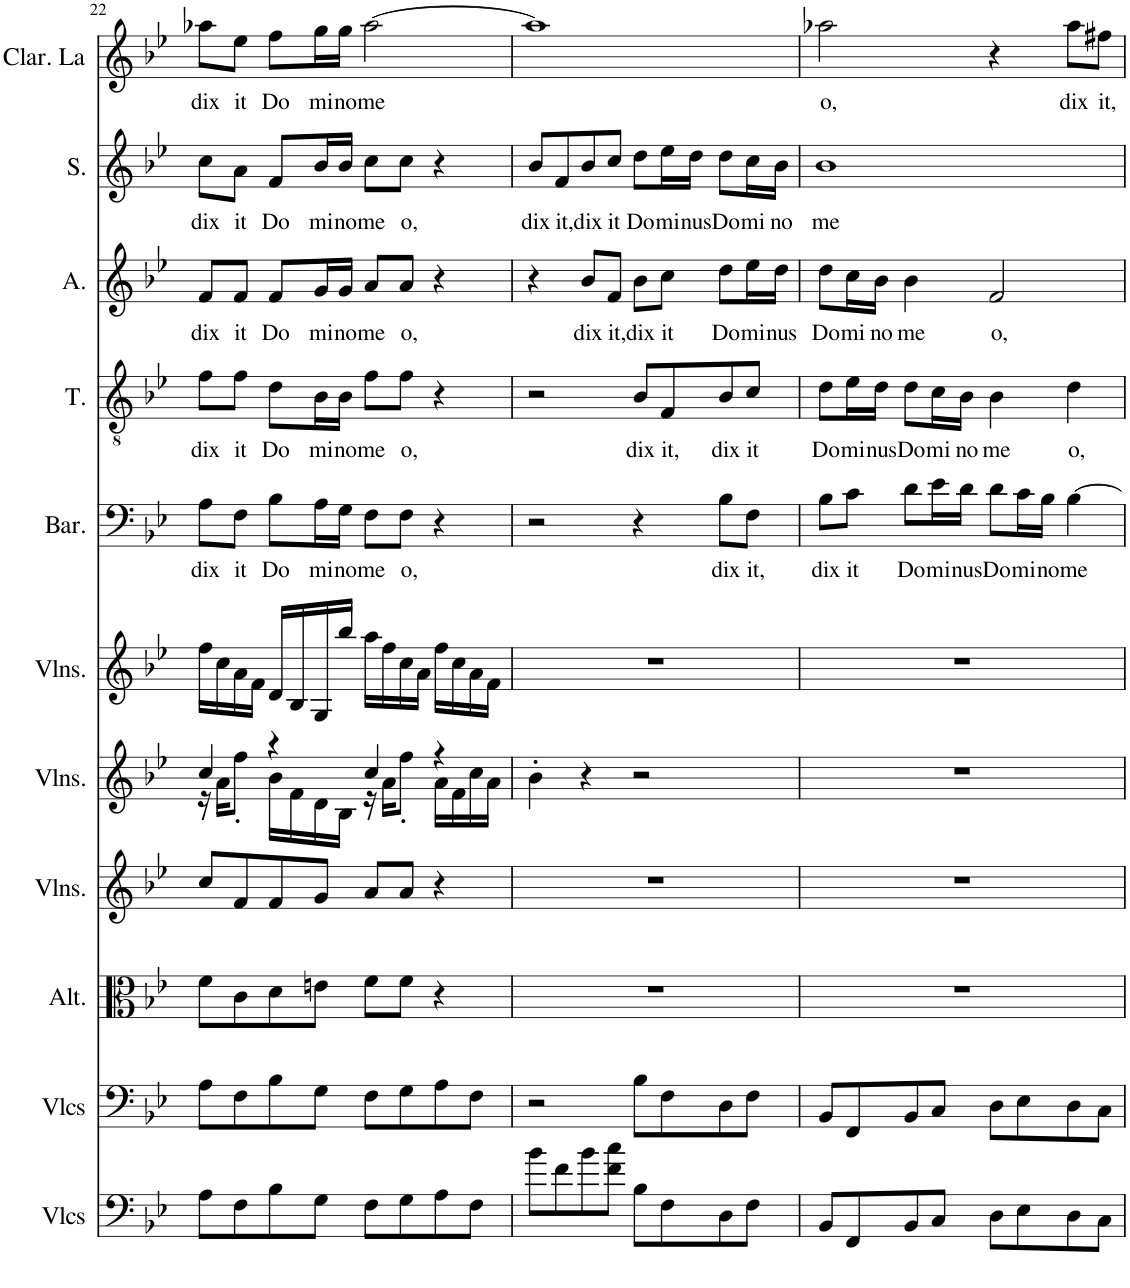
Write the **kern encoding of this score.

**kern	**kern	**kern	**kern	**kern	**kern	**kern	**text	**kern	**text	**kern	**text	**kern	**text	**kern	**text
*part11	*part10	*part9	*part8	*part7	*part6	*part5	*part5	*part4	*part4	*part3	*part3	*part2	*part2	*part1	*part1
*staff11	*staff10	*staff9	*staff8	*staff7	*staff6	*staff5	*staff5	*staff4	*staff4	*staff3	*staff3	*staff2	*staff2	*staff1	*staff1
*I"Violoncelles, Continuo	*I"Violoncelles, Violoncello	*I"Altos, Viola II	*I"Violons, Viola I	*I"Violons, Violin II	*I"Violons, Violin I	*I"Baryton, Bass	*	*I"Ténor, Tenor	*	*I"Alto, Alto	*	*I"Soprano, Soprano II	*	*I"Clarinette en La, Soprano I	*
*I'Vlcs	*I'Vlcs	*I'Alt.	*I'Vlns.	*I'Vlns.	*I'Vlns.	*I'Bar.	*	*I'T.	*	*I'A.	*	*I'S.	*	*I'Clar. La	*
!!LO:PB:g=z
*clefF4	*clefF4	*clefC3	*clefG2	*clefG2	*clefG2	*clefF4	*	*clefGv2	*	*clefG2	*	*clefG2	*	*clefG2	*
*	*	*	*	*	*	*	*	*	*	*	*	*	*	*Trd2c3	*
*k[b-e-]	*k[b-e-]	*k[b-e-]	*k[b-e-]	*k[b-e-]	*k[b-e-]	*k[b-e-]	*	*k[b-e-]	*	*k[b-e-]	*	*k[b-e-]	*	*k[b-e-]	*
*M4/4	*M4/4	*M4/4	*M4/4	*M4/4	*M4/4	*M4/4	*	*M4/4	*	*M4/4	*	*M4/4	*	*M4/4	*
=22	=22	=22	=22	=22	=22	=22	=22	=22	=22	=22	=22	=22	=22	=22	=22
*	*	*	*	*^	*	*	*	*	*	*	*	*	*	*	*
!	!	!	!	!	!	!	!	!LO:LY:b	!	!LO:LY:b	!	!LO:LY:b	!	!LO:LY:b	!	!LO:LY:b
8A\L	8A\L	8f\L	8cc/L	4cc/	16r	16ff\LL	8A\L	dix	8f\L	dix	8f/L	dix	8cc\L	dix	8aa-X\L	dix
.	.	.	.	.	16a\KL	16cc\	.	.	.	.	.	.	.	.	.	.
!	!	!	!	!	!	!	!	!LO:LY:b	!	!LO:LY:b	!	!LO:LY:b	!	!LO:LY:b	!	!LO:LY:b
8F\	8F\	8c\	8f/	.	8ff'\J	16a\	8F\J	it	8f\J	it	8f/J	it	8a\J	it	8ee-\J	it
.	.	.	.	.	.	16f\JJ	.	.	.	.	.	.	.	.	.	.
!	!	!	!	!	!	!	!	!LO:LY:b	!	!LO:LY:b	!	!LO:LY:b	!	!LO:LY:b	!	!LO:LY:b
8B-\	8B-\	8d\	8f/	4r	16b-\LL	16d/LL	8B-\L	Do	8d\L	Do	8f/L	Do	8f/L	Do	8ff\L	Do
.	.	.	.	.	16f\	16B-/	.	.	.	.	.	.	.	.	.	.
!	!	!	!	!	!	!	!	!LO:LY:b	!	!LO:LY:b	!	!LO:LY:b	!	!LO:LY:b	!	!LO:LY:b
8G\J	8G\J	8en\J	8g/J	.	16d\	16G/	16A\L	mi	16B-\L	mi	16g/L	mi	16b-/L	mi	16gg\L	mi
!	!	!	!	!	!	!	!	!LO:LY:b	!	!LO:LY:b	!	!LO:LY:b	!	!LO:LY:b	!	!LO:LY:b
.	.	.	.	.	16B-\JJ	16bb-/JJ	16G\JJ	no	16B-\JJ	no	16g/JJ	no	16b-/JJ	no	16gg\JJ	no
!	!	!	!	!	!	!	!	!LO:LY:b	!	!LO:LY:b	!	!LO:LY:b	!	!LO:LY:b	!	!LO:LY:b
8F\L	8F\L	8f\L	8a/L	4cc/	16r	16aa\LL	8F\L	me	8f\L	me	8a/L	me	8cc\L	me	[2aa-\	me
.	.	.	.	.	16a\KL	16ff\	.	.	.	.	.	.	.	.	.	.
!	!	!	!	!	!	!	!	!LO:LY:b	!	!LO:LY:b	!	!LO:LY:b	!	!LO:LY:b	!	!
8G\	8G\	8f\J	8a/J	.	8ff'\J	16cc\	8F\J	o,	8f\J	o,	8a/J	o,	8cc\J	o,	.	.
.	.	.	.	.	.	16a\JJ	.	.	.	.	.	.	.	.	.	.
8A\	8A\	4r	4r	4r	16a\LL	16ff\LL	4r	.	4r	.	4r	.	4r	.	.	.
.	.	.	.	.	16f\	16cc\	.	.	.	.	.	.	.	.	.	.
8F\J	8F\J	.	.	.	16cc\	16a\	.	.	.	.	.	.	.	.	.	.
.	.	.	.	.	16a\JJ	16f\JJ	.	.	.	.	.	.	.	.	.	.
=23	=23	=23	=23	=23	=23	=23	=23	=23	=23	=23	=23	=23	=23	=23	=23	=23
!	!	!	!	!	!	!	!	!	!	!	!	!	!	!LO:LY:b	!	!
*	*	*	*	*v	*v	*	*	*	*	*	*	*	*	*	*	*
8b-\L	2r	1r	1r	4b-'\	1r	2r	.	2r	.	4r	.	8b-/L	dix	1aa-]	.
!	!	!	!	!	!	!	!	!	!	!	!	!	!LO:LY:b	!	!
8f\	.	.	.	.	.	.	.	.	.	.	.	8f/	it,	.	.
!	!	!	!	!	!	!	!	!	!	!	!LO:LY:b	!	!LO:LY:b	!	!
8b-\	.	.	.	4r	.	.	.	.	.	8b-/L	dix	8b-/	dix	.	.
!	!	!	!	!	!	!	!	!	!	!	!LO:LY:b	!	!LO:LY:b	!	!
8f\ 8cc\J	.	.	.	.	.	.	.	.	.	8f/J	it,	8cc/J	it	.	.
!	!	!	!	!	!	!	!	!	!LO:LY:b	!	!LO:LY:b	!	!LO:LY:b	!	!
8B-\L	8B-\L	.	.	2r	.	4r	.	8B-/L	dix	8b-\L	dix	8dd\L	Do	.	.
!	!	!	!	!	!	!	!	!	!LO:LY:b	!	!LO:LY:b	!	!LO:LY:b	!	!
8F\	8F\	.	.	.	.	.	.	8F/	it,	8cc\J	it	16ee-\L	mi	.	.
!	!	!	!	!	!	!	!	!	!	!	!	!	!LO:LY:b	!	!
.	.	.	.	.	.	.	.	.	.	.	.	16dd\JJ	nus	.	.
!	!	!	!	!	!	!	!LO:LY:b	!	!LO:LY:b	!	!LO:LY:b	!	!LO:LY:b	!	!
8D\	8D\	.	.	.	.	8B-\L	dix	8B-/	dix	8dd\L	Do	8dd\L	Do	.	.
!	!	!	!	!	!	!	!LO:LY:b	!	!LO:LY:b	!	!LO:LY:b	!	!LO:LY:b	!	!
8F\J	8F\J	.	.	.	.	8F\J	it,	8c/J	it	16ee-\L	mi	16cc\L	mi	.	.
!	!	!	!	!	!	!	!	!	!	!	!LO:LY:b	!	!LO:LY:b	!	!
.	.	.	.	.	.	.	.	.	.	16dd\JJ	nus	16b-\JJ	no	.	.
=24	=24	=24	=24	=24	=24	=24	=24	=24	=24	=24	=24	=24	=24	=24	=24
!	!	!	!	!	!	!	!LO:LY:b	!	!LO:LY:b	!	!LO:LY:b	!	!LO:LY:b	!	!LO:LY:b
8BB-/L	8BB-/L	1r	1r	1r	1r	8B-\L	dix	8d\L	Do	8dd\L	Do	1b-	me	2aa-X\	o,
!	!	!	!	!	!	!	!LO:LY:b	!	!LO:LY:b	!	!LO:LY:b	!	!	!	!
8FF/	8FF/	.	.	.	.	8c\J	it	16e-\L	mi	16cc\L	mi	.	.	.	.
!	!	!	!	!	!	!	!	!	!LO:LY:b	!	!LO:LY:b	!	!	!	!
.	.	.	.	.	.	.	.	16d\JJ	nus	16b-\JJ	no	.	.	.	.
!	!	!	!	!	!	!	!LO:LY:b	!	!LO:LY:b	!	!LO:LY:b	!	!	!	!
8BB-/	8BB-/	.	.	.	.	8d\L	Do	8d\L	Do	4b-\	me	.	.	.	.
!	!	!	!	!	!	!	!LO:LY:b	!	!LO:LY:b	!	!	!	!	!	!
8C/J	8C/J	.	.	.	.	16e-\L	mi	16c\L	mi	.	.	.	.	.	.
!	!	!	!	!	!	!	!LO:LY:b	!	!LO:LY:b	!	!	!	!	!	!
.	.	.	.	.	.	16d\JJ	nus	16B-\JJ	no	.	.	.	.	.	.
!	!	!	!	!	!	!	!LO:LY:b	!	!LO:LY:b	!	!LO:LY:b	!	!	!	!
8D\L	8D\L	.	.	.	.	8d\L	Do	4B-\	me	2f/	o,	.	.	4r	.
!	!	!	!	!	!	!	!LO:LY:b	!	!	!	!	!	!	!	!
8E-\	8E-\	.	.	.	.	16c\L	mi	.	.	.	.	.	.	.	.
!	!	!	!	!	!	!	!LO:LY:b	!	!	!	!	!	!	!	!
.	.	.	.	.	.	16B-\JJ	no	.	.	.	.	.	.	.	.
!	!	!	!	!	!	!	!LO:LY:b	!	!LO:LY:b	!	!	!	!	!	!LO:LY:b
8D\	8D\	.	.	.	.	[4B-\	me	4d\	o,	.	.	.	.	8aa-\L	dix
!	!	!	!	!	!	!	!	!	!	!	!	!	!	!	!LO:LY:b
8C\J	8C\J	.	.	.	.	.	.	.	.	.	.	.	.	8ff#X\J	it,
=	=	=	=	=	=	=	=	=	=	=	=	=	=	=	=
*-	*-	*-	*-	*-	*-	*-	*-	*-	*-	*-	*-	*-	*-	*-	*-
